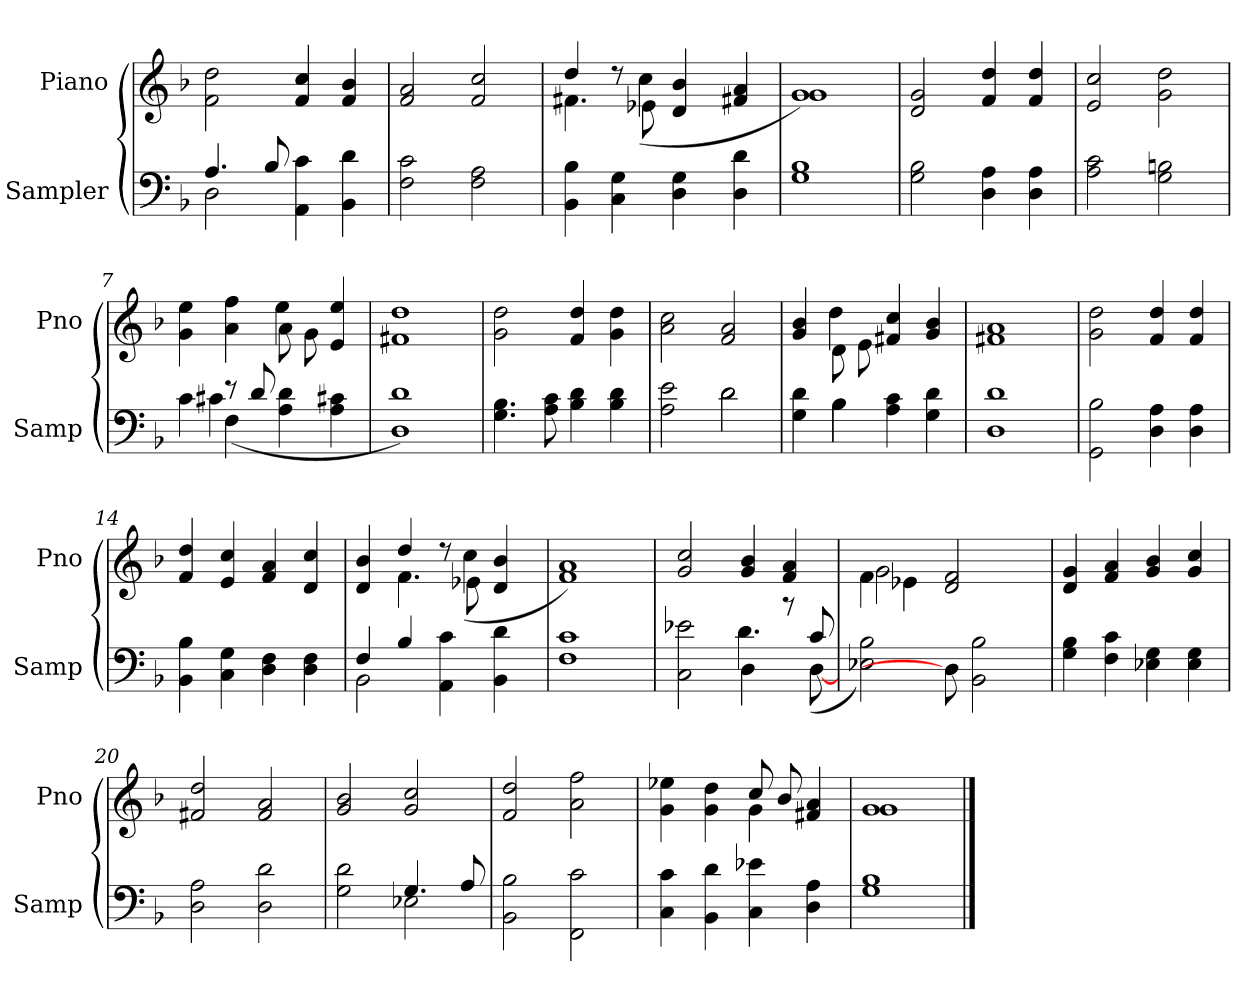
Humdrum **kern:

**kern	**kern
*part2	*part1
*staff2	*staff1
*I"Sampler	*I"Piano
*I'Samp	*I'Pno
*clefF4	*clefG2
*k[b-]	*k[b-]
*F:	*F:
=1	=1
*^	*
4.A/	2D	2f\ 2dd\
8B-/	.	.
4AA 4c	2ryy	4f 4cc
4BB- 4d	.	4f 4b-
*v	*v	*
=2	=2
2F 2c	2f 2a
2F 2A	2f 2cc
=3	=3
*	*^
4BB- 4B-	4dd/	4.f#
4C 4G	8r	.
.	8e-X\	(4cc
4D 4G	4d 4b-	.
.	.	4.ryy
4D 4d	4f#X 4a	.
=4	=4	=4
1G 1B-	1g/)	1g
*	*v	*v
=5	=5
2G 2B-	2d 2g
4D 4A	4f 4dd
4D 4A	4f 4dd
=6	=6
2A 2c	2e 2cc
2G 2Bn	2g 2dd
=7	=7
*^	*^
4c\	4c#	4g 4ee	2ryy
8r	(4F	4a 4ff	.
8d/	.	.	.
4A 4d	2ryy	8a\	4ee
.	.	8g\	.
4A 4c#X	.	4e 4ee	4ryy
*v	*v	*	*
*	*v	*v
=8	=8
1D 1d)	1f#X 1dd
=9	=9
4.G 4.B-	2g 2dd
8A 8c	.
4B- 4d	4f 4dd
4B- 4d	4g 4dd
=10	=10
*^	*
2A 2e	2ryy	2a 2cc
2d\	2d	2f 2a
=11	=11	=11
*	*	*^
4G 4d	4ryy	4g 4b-	4ryy
4B-\	4B-	8d\	4dd
.	.	8e\	.
4A 4c	2ryy	4f#X 4cc	2ryy
4G 4d	.	4g 4b-	.
*v	*v	*	*
*	*v	*v
=12	=12
1D 1d	1f#X 1a
=13	=13
2GG 2B-	2g 2dd
4D 4A	4f 4dd
4D 4A	4f 4dd
=14	=14
4BB- 4B-	4f 4dd
4C 4G	4e 4cc
4D 4F	4f 4a
4D 4F	4d 4cc
=15	=15
*^	*^
4F/	2BB-	4d 4b-	4ryy
4B-/	.	4dd/	4.f
4AA 4c	2ryy	8r	.
.	.	8e-X\	(4cc
4BB- 4d	.	4d 4b-	.
.	.	.	8ryy
*v	*v	*	*
*	*v	*v
=16	=16
1F 1c	1f 1a)
=17	=17
*^	*
2C 2e-X	2ryy	2g 2cc
4D\	4.d	4g 4b-
8r	.	4f 4a
8c/	([8D	.
*v	*v	*
=18	=18
*	*^
2E-X 2B-)	4f\	2g
.	4e-X\	.
8D]	2d 2f	8ryy
2BB- 2B-	.	2ryy
.	8ryy	.
*	*v	*v
=19	=19
4G 4B-	4d 4g
4F 4c	4f 4a
4E-X 4G	4g 4b-
4E- 4G	4g 4cc
=20	=20
2D 2A	2f#X 2dd
2D 2d	2f# 2a
=21	=21
*^	*
2G 2d	2ryy	2g 2b-
4.G/	2E-X	2g 2cc
8A/	.	.
*v	*v	*
=22	=22
2BB- 2B-	2f 2dd
2FF 2c	2a 2ff
=23	=23
*	*^
4C 4c	4g 4ee-X	2ryy
4BB- 4d	4g 4dd	.
4C 4e-X	8cc/	4g
.	8b-/	.
4D 4A	4f#X 4a	4ryy
=24	=24	=24
1G 1B-	1g/	1g
*	*v	*v
==	==
*-	*-
